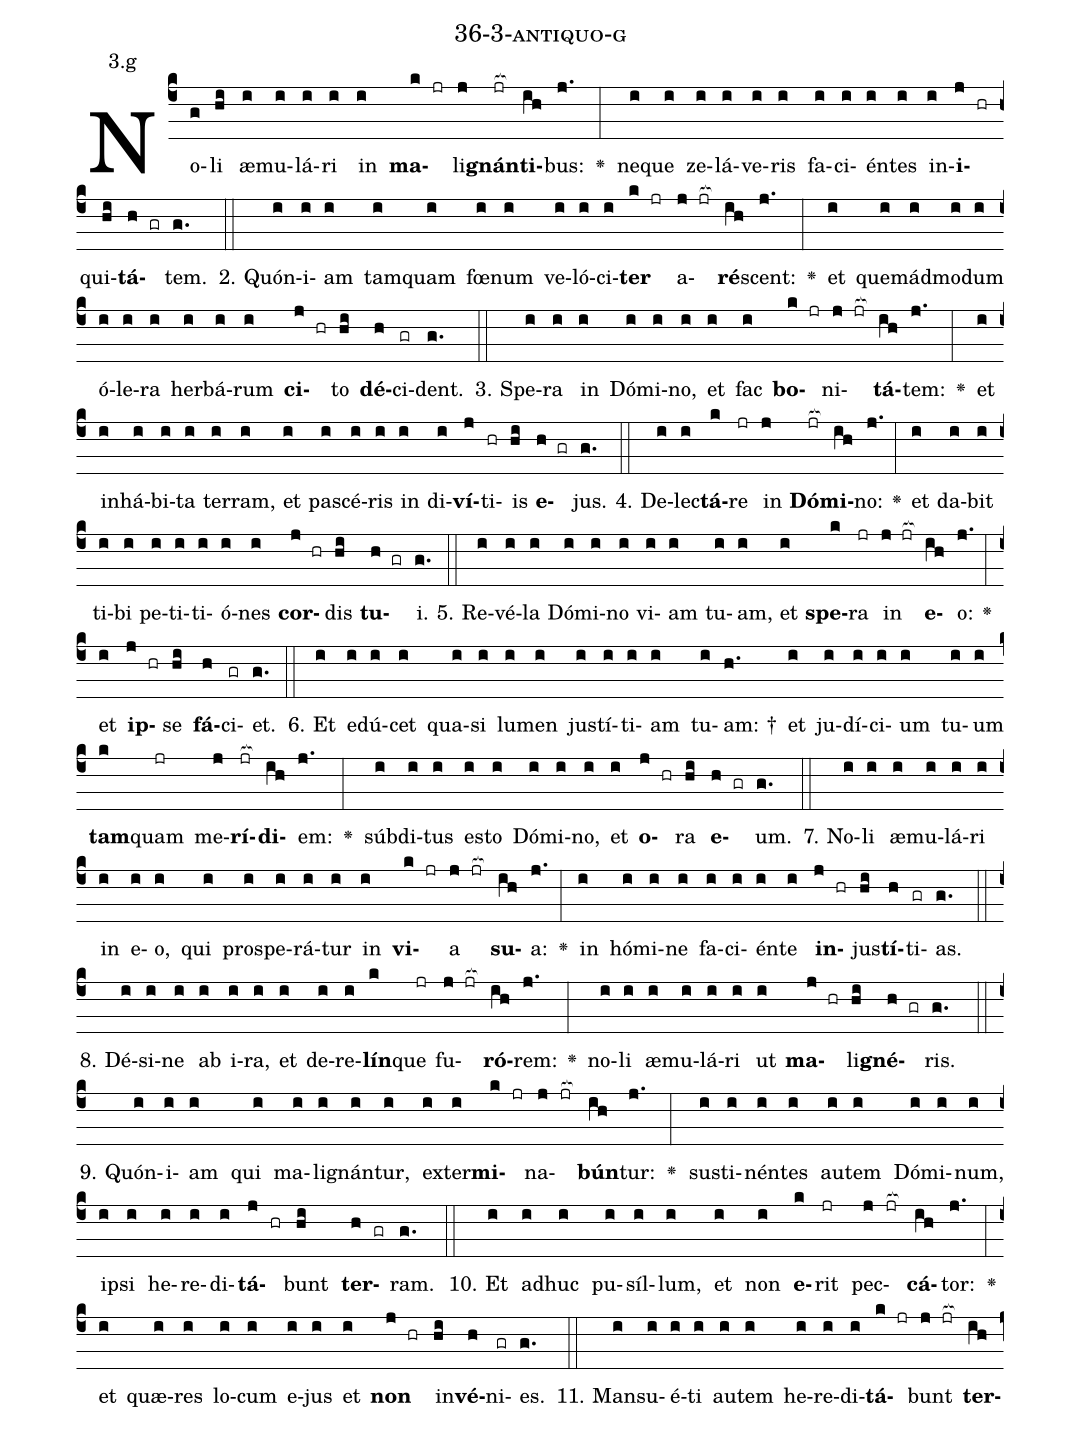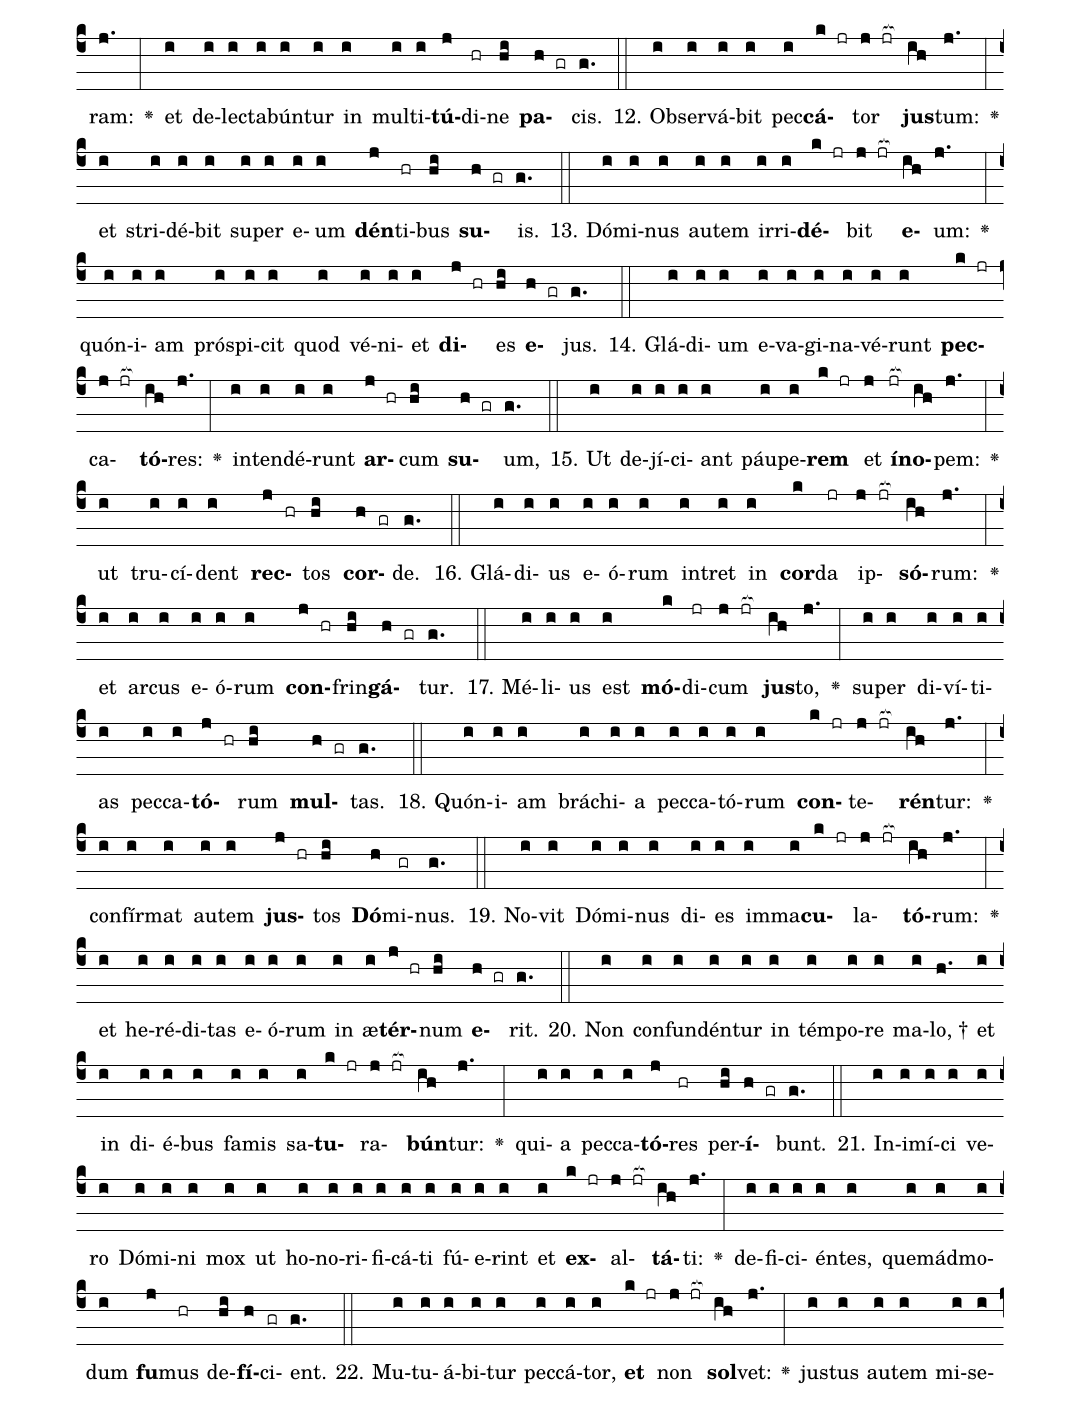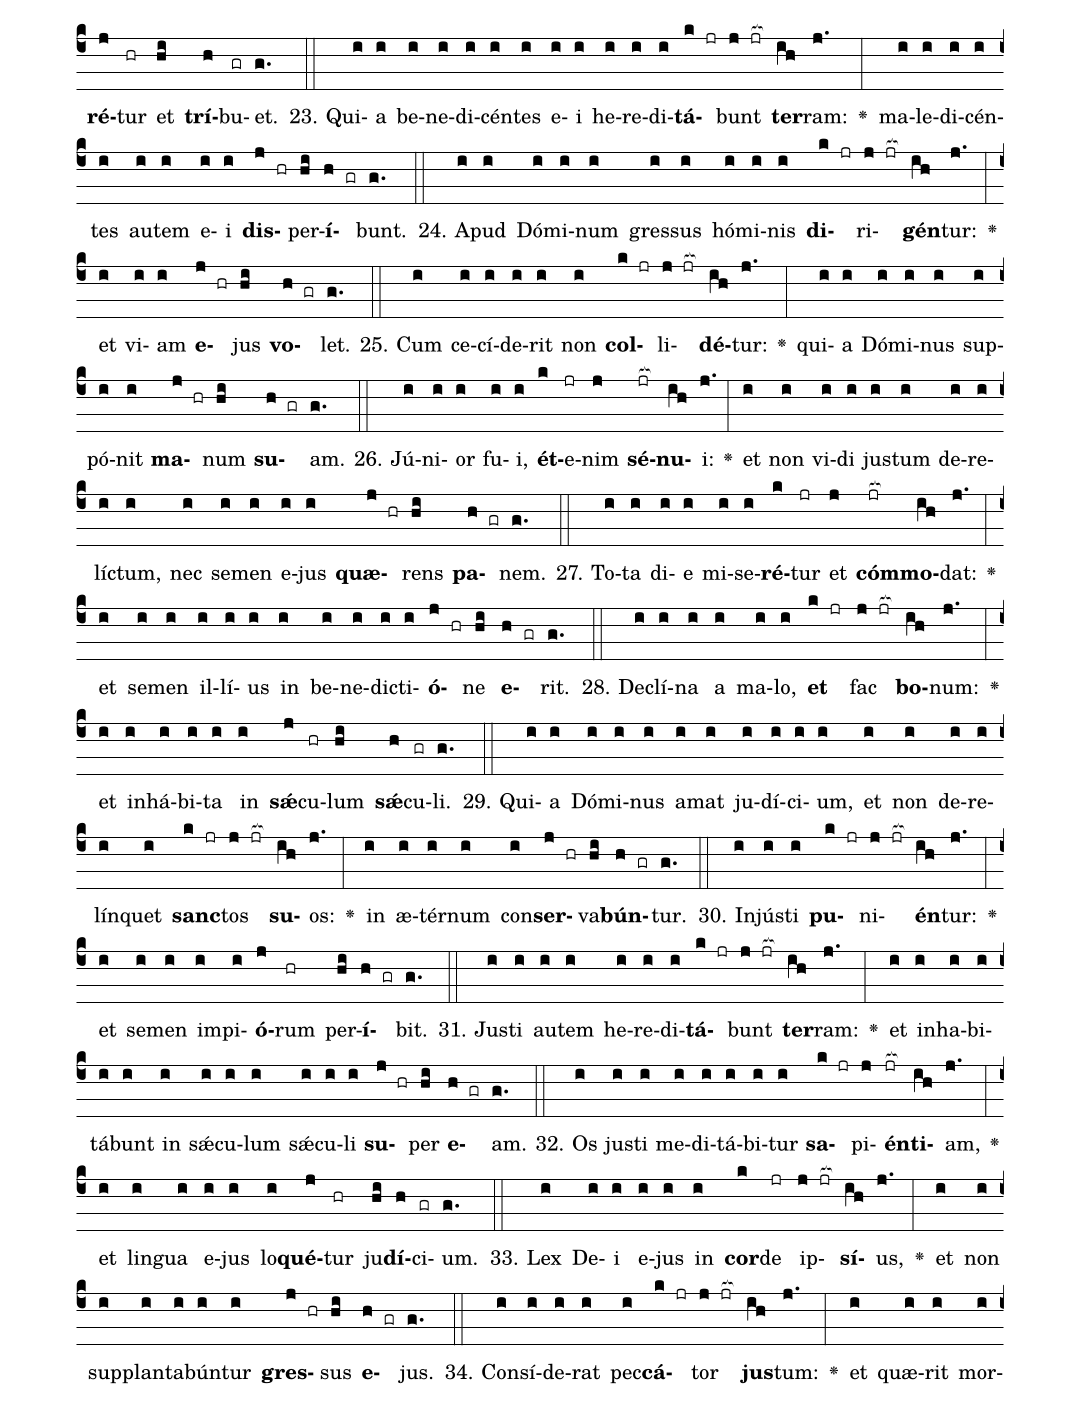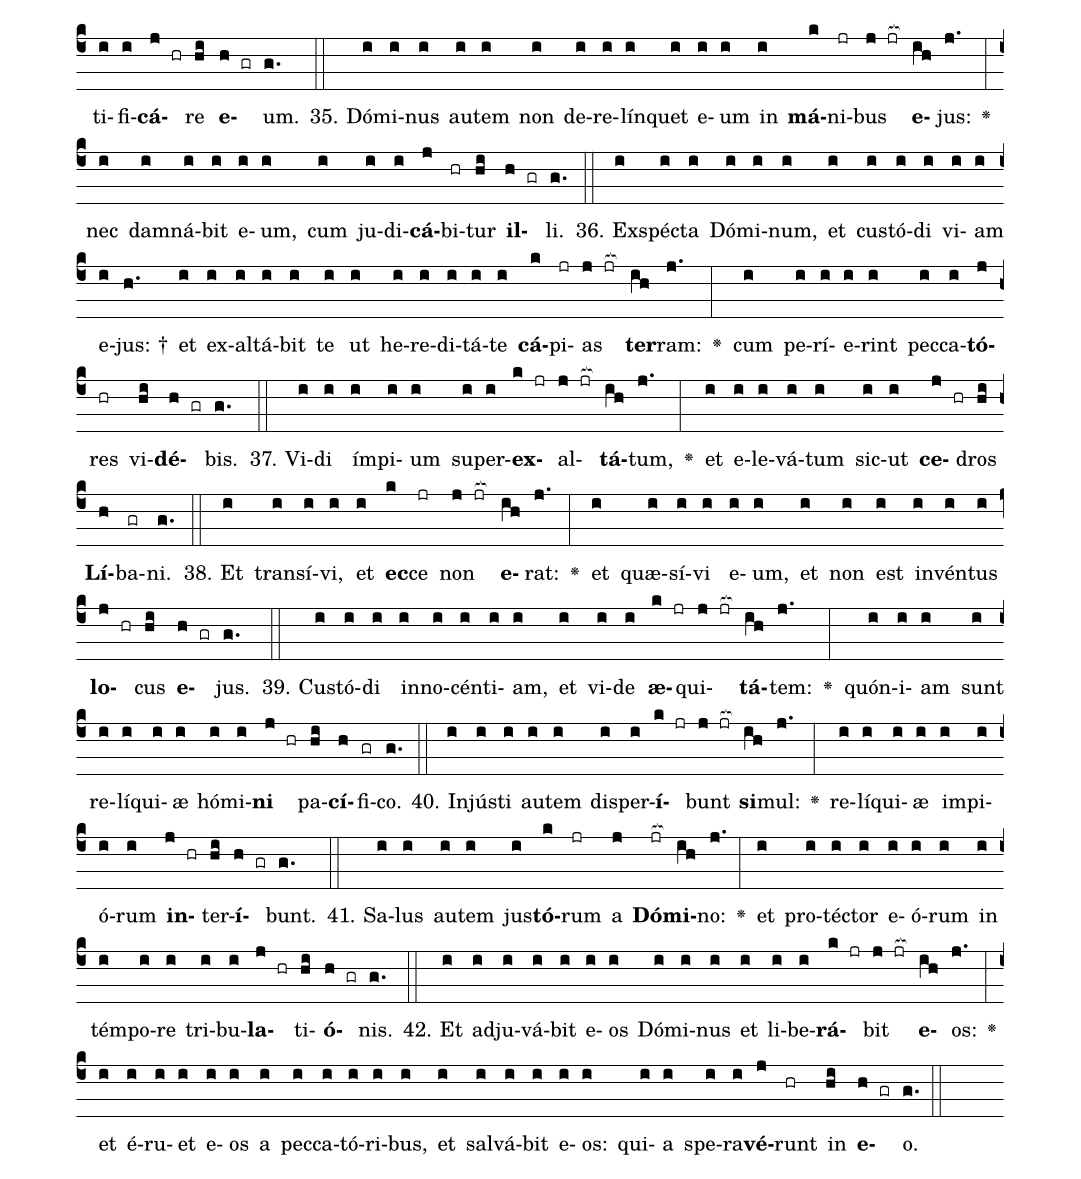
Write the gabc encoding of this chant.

name: 36-3-antiquo-g;
annotation: 3.g;
%%
(c4)No(g)li(hi) æ(i)mu(i)lá(i)ri(i) in(i) <b>ma</b>(k jr)li(j)<b>gnán</b>(jr[ocb:1{])<b>ti</b>(ih[ocb:0}])bus:(j.) <v>\greheightstar</v>(:) ne(i)que(i) ze(i)lá(i)ve(i)ris(i) fa(i)ci(i)én(i)tes(i) in(i)<b>i</b>(j hr)qui(hi)<b>tá</b>(h gr)tem.(g.) (::)
2. Quón(i)i(i)am(i) tam(i)quam(i) fœ(i)num(i) ve(i)ló(i)ci(i)<b>ter</b>(k jr) a(j jr[ocb:1{])<b>ré</b>(ih[ocb:0}])scent:(j.) <v>\greheightstar</v>(:) et(i) quem(i)ád(i)mo(i)dum(i) ó(i)le(i)ra(i) her(i)bá(i)rum(i) <b>ci</b>(j hr)to(hi) <b>dé</b>(h)ci(gr)dent.(g.) (::)
3. Spe(i)ra(i) in(i) Dó(i)mi(i)no,(i) et(i) fac(i) <b>bo</b>(k jr)ni(j jr[ocb:1{])<b>tá</b>(ih[ocb:0}])tem:(j.) <v>\greheightstar</v>(:) et(i) in(i)há(i)bi(i)ta(i) ter(i)ram,(i) et(i) pa(i)scé(i)ris(i) in(i) di(i)<b>ví</b>(j)ti(hr)is(hi) <b>e</b>(h gr)jus.(g.) (::)
4. De(i)lec(i)<b>tá</b>(k)re(jr) in(j) <b>Dó</b>(jr[ocb:1{])<b>mi</b>(ih[ocb:0}])no:(j.) <v>\greheightstar</v>(:) et(i) da(i)bit(i) ti(i)bi(i) pe(i)ti(i)ti(i)ó(i)nes(i) <b>cor</b>(j hr)dis(hi) <b>tu</b>(h gr)i.(g.) (::)
5. Re(i)vé(i)la(i) Dó(i)mi(i)no(i) vi(i)am(i) tu(i)am,(i) et(i) <b>spe</b>(k)ra(jr) in(j jr[ocb:1{]) <b>e</b>(ih[ocb:0}])o:(j.) <v>\greheightstar</v>(:) et(i) <b>ip</b>(j hr)se(hi) <b>fá</b>(h)ci(gr)et.(g.) (::)
6. Et(i) e(i)dú(i)cet(i) qua(i)si(i) lu(i)men(i) jus(i)tí(i)ti(i)am(i) tu(i)am: †(h.) et(i) ju(i)dí(i)ci(i)um(i) tu(i)um(i) <b>tam</b>(k)quam(jr) me(j)<b>rí</b>(jr[ocb:1{])<b>di</b>(ih[ocb:0}])em:(j.) <v>\greheightstar</v>(:) súb(i)di(i)tus(i) es(i)to(i) Dó(i)mi(i)no,(i) et(i) <b>o</b>(j hr)ra(hi) <b>e</b>(h gr)um.(g.) (::)
7. No(i)li(i) æ(i)mu(i)lá(i)ri(i) in(i) e(i)o,(i) qui(i) pro(i)spe(i)rá(i)tur(i) in(i) <b>vi</b>(k jr)a(j jr[ocb:1{]) <b>su</b>(ih[ocb:0}])a:(j.) <v>\greheightstar</v>(:) in(i) hó(i)mi(i)ne(i) fa(i)ci(i)én(i)te(i) <b>in</b>(j hr)jus(hi)<b>tí</b>(h)ti(gr)as.(g.) (::)
8. Dé(i)si(i)ne(i) ab(i) i(i)ra,(i) et(i) de(i)re(i)<b>lín</b>(k)que(jr) fu(j jr[ocb:1{])<b>ró</b>(ih[ocb:0}])rem:(j.) <v>\greheightstar</v>(:) no(i)li(i) æ(i)mu(i)lá(i)ri(i) ut(i) <b>ma</b>(j hr)li(hi)<b>gné</b>(h gr)ris.(g.) (::)
9. Quón(i)i(i)am(i) qui(i) ma(i)li(i)gnán(i)tur,(i) ex(i)ter(i)<b>mi</b>(k jr)na(j jr[ocb:1{])<b>bún</b>(ih[ocb:0}])tur:(j.) <v>\greheightstar</v>(:) sus(i)ti(i)nén(i)tes(i) au(i)tem(i) Dó(i)mi(i)num,(i) ip(i)si(i) he(i)re(i)di(i)<b>tá</b>(j hr)bunt(hi) <b>ter</b>(h gr)ram.(g.) (::)
10. Et(i) ad(i)huc(i) pu(i)síl(i)lum,(i) et(i) non(i) <b>e</b>(k)rit(jr) pec(j jr[ocb:1{])<b>cá</b>(ih[ocb:0}])tor:(j.) <v>\greheightstar</v>(:) et(i) quæ(i)res(i) lo(i)cum(i) e(i)jus(i) et(i) <b>non</b>(j hr) in(hi)<b>vé</b>(h)ni(gr)es.(g.) (::)
11. Man(i)su(i)é(i)ti(i) au(i)tem(i) he(i)re(i)di(i)<b>tá</b>(k jr)bunt(j jr[ocb:1{]) <b>ter</b>(ih[ocb:0}])ram:(j.) <v>\greheightstar</v>(:) et(i) de(i)lec(i)ta(i)bún(i)tur(i) in(i) mul(i)ti(i)<b>tú</b>(j)di(hr)ne(hi) <b>pa</b>(h gr)cis.(g.) (::)
12. Ob(i)ser(i)vá(i)bit(i) pec(i)<b>cá</b>(k jr)tor(j jr[ocb:1{]) <b>jus</b>(ih[ocb:0}])tum:(j.) <v>\greheightstar</v>(:) et(i) stri(i)dé(i)bit(i) su(i)per(i) e(i)um(i) <b>dén</b>(j)ti(hr)bus(hi) <b>su</b>(h gr)is.(g.) (::)
13. Dó(i)mi(i)nus(i) au(i)tem(i) ir(i)ri(i)<b>dé</b>(k jr)bit(j jr[ocb:1{]) <b>e</b>(ih[ocb:0}])um:(j.) <v>\greheightstar</v>(:) quón(i)i(i)am(i) pró(i)spi(i)cit(i) quod(i) vé(i)ni(i)et(i) <b>di</b>(j hr)es(hi) <b>e</b>(h gr)jus.(g.) (::)
14. Glá(i)di(i)um(i) e(i)va(i)gi(i)na(i)vé(i)runt(i) <b>pec</b>(k jr)ca(j jr[ocb:1{])<b>tó</b>(ih[ocb:0}])res:(j.) <v>\greheightstar</v>(:) in(i)ten(i)dé(i)runt(i) <b>ar</b>(j hr)cum(hi) <b>su</b>(h gr)um,(g.) (::)
15. Ut(i) de(i)jí(i)ci(i)ant(i) páu(i)pe(i)<b>rem</b>(k jr) et(j) <b>ín</b>(jr[ocb:1{])<b>o</b>(ih[ocb:0}])pem:(j.) <v>\greheightstar</v>(:) ut(i) tru(i)cí(i)dent(i) <b>rec</b>(j hr)tos(hi) <b>cor</b>(h gr)de.(g.) (::)
16. Glá(i)di(i)us(i) e(i)ó(i)rum(i) in(i)tret(i) in(i) <b>cor</b>(k)da(jr) ip(j jr[ocb:1{])<b>só</b>(ih[ocb:0}])rum:(j.) <v>\greheightstar</v>(:) et(i) ar(i)cus(i) e(i)ó(i)rum(i) <b>con</b>(j hr)frin(hi)<b>gá</b>(h gr)tur.(g.) (::)
17. Mé(i)li(i)us(i) est(i) <b>mó</b>(k)di(jr)cum(j jr[ocb:1{]) <b>jus</b>(ih[ocb:0}])to,(j.) <v>\greheightstar</v>(:) su(i)per(i) di(i)ví(i)ti(i)as(i) pec(i)ca(i)<b>tó</b>(j hr)rum(hi) <b>mul</b>(h gr)tas.(g.) (::)
18. Quón(i)i(i)am(i) brá(i)chi(i)a(i) pec(i)ca(i)tó(i)rum(i) <b>con</b>(k jr)te(j jr[ocb:1{])<b>rén</b>(ih[ocb:0}])tur:(j.) <v>\greheightstar</v>(:) con(i)fír(i)mat(i) au(i)tem(i) <b>jus</b>(j hr)tos(hi) <b>Dó</b>(h)mi(gr)nus.(g.) (::)
19. No(i)vit(i) Dó(i)mi(i)nus(i) di(i)es(i) im(i)ma(i)<b>cu</b>(k jr)la(j jr[ocb:1{])<b>tó</b>(ih[ocb:0}])rum:(j.) <v>\greheightstar</v>(:) et(i) he(i)ré(i)di(i)tas(i) e(i)ó(i)rum(i) in(i) æ(i)<b>tér</b>(j hr)num(hi) <b>e</b>(h gr)rit.(g.) (::)
20. Non(i) con(i)fun(i)dén(i)tur(i) in(i) tém(i)po(i)re(i) ma(i)lo, †(h.) et(i) in(i) di(i)é(i)bus(i) fa(i)mis(i) sa(i)<b>tu</b>(k jr)ra(j jr[ocb:1{])<b>bún</b>(ih[ocb:0}])tur:(j.) <v>\greheightstar</v>(:) qui(i)a(i) pec(i)ca(i)<b>tó</b>(j)res(hr) per(hi)<b>í</b>(h gr)bunt.(g.) (::)
21. In(i)i(i)mí(i)ci(i) ve(i)ro(i) Dó(i)mi(i)ni(i) mox(i) ut(i) ho(i)no(i)ri(i)fi(i)cá(i)ti(i) fú(i)e(i)rint(i) et(i) <b>ex</b>(k jr)al(j jr[ocb:1{])<b>tá</b>(ih[ocb:0}])ti:(j.) <v>\greheightstar</v>(:) de(i)fi(i)ci(i)én(i)tes,(i) quem(i)ád(i)mo(i)dum(i) <b>fu</b>(j)mus(hr) de(hi)<b>fí</b>(h)ci(gr)ent.(g.) (::)
22. Mu(i)tu(i)á(i)bi(i)tur(i) pec(i)cá(i)tor,(i) <b>et</b>(k jr) non(j jr[ocb:1{]) <b>sol</b>(ih[ocb:0}])vet:(j.) <v>\greheightstar</v>(:) jus(i)tus(i) au(i)tem(i) mi(i)se(i)<b>ré</b>(j)tur(hr) et(hi) <b>trí</b>(h)bu(gr)et.(g.) (::)
23. Qui(i)a(i) be(i)ne(i)di(i)cén(i)tes(i) e(i)i(i) he(i)re(i)di(i)<b>tá</b>(k jr)bunt(j jr[ocb:1{]) <b>ter</b>(ih[ocb:0}])ram:(j.) <v>\greheightstar</v>(:) ma(i)le(i)di(i)cén(i)tes(i) au(i)tem(i) e(i)i(i) <b>dis</b>(j hr)per(hi)<b>í</b>(h gr)bunt.(g.) (::)
24. A(i)pud(i) Dó(i)mi(i)num(i) gres(i)sus(i) hó(i)mi(i)nis(i) <b>di</b>(k jr)ri(j jr[ocb:1{])<b>gén</b>(ih[ocb:0}])tur:(j.) <v>\greheightstar</v>(:) et(i) vi(i)am(i) <b>e</b>(j hr)jus(hi) <b>vo</b>(h gr)let.(g.) (::)
25. Cum(i) ce(i)cí(i)de(i)rit(i) non(i) <b>col</b>(k jr)li(j jr[ocb:1{])<b>dé</b>(ih[ocb:0}])tur:(j.) <v>\greheightstar</v>(:) qui(i)a(i) Dó(i)mi(i)nus(i) sup(i)pó(i)nit(i) <b>ma</b>(j hr)num(hi) <b>su</b>(h gr)am.(g.) (::)
26. Jú(i)ni(i)or(i) fu(i)i,(i) <b>ét</b>(k)e(jr)nim(j) <b>sé</b>(jr[ocb:1{])<b>nu</b>(ih[ocb:0}])i:(j.) <v>\greheightstar</v>(:) et(i) non(i) vi(i)di(i) jus(i)tum(i) de(i)re(i)líc(i)tum,(i) nec(i) se(i)men(i) e(i)jus(i) <b>quæ</b>(j hr)rens(hi) <b>pa</b>(h gr)nem.(g.) (::)
27. To(i)ta(i) di(i)e(i) mi(i)se(i)<b>ré</b>(k)tur(jr) et(j) <b>cóm</b>(jr[ocb:1{])<b>mo</b>(ih[ocb:0}])dat:(j.) <v>\greheightstar</v>(:) et(i) se(i)men(i) il(i)lí(i)us(i) in(i) be(i)ne(i)dic(i)ti(i)<b>ó</b>(j hr)ne(hi) <b>e</b>(h gr)rit.(g.) (::)
28. De(i)clí(i)na(i) a(i) ma(i)lo,(i) <b>et</b>(k jr) fac(j jr[ocb:1{]) <b>bo</b>(ih[ocb:0}])num:(j.) <v>\greheightstar</v>(:) et(i) in(i)há(i)bi(i)ta(i) in(i) <b>sǽ</b>(j)cu(hr)lum(hi) <b>sǽ</b>(h)cu(gr)li.(g.) (::)
29. Qui(i)a(i) Dó(i)mi(i)nus(i) a(i)mat(i) ju(i)dí(i)ci(i)um,(i) et(i) non(i) de(i)re(i)lín(i)quet(i) <b>sanc</b>(k jr)tos(j jr[ocb:1{]) <b>su</b>(ih[ocb:0}])os:(j.) <v>\greheightstar</v>(:) in(i) æ(i)tér(i)num(i) con(i)<b>ser</b>(j hr)va(hi)<b>bún</b>(h gr)tur.(g.) (::)
30. In(i)jús(i)ti(i) <b>pu</b>(k jr)ni(j jr[ocb:1{])<b>én</b>(ih[ocb:0}])tur:(j.) <v>\greheightstar</v>(:) et(i) se(i)men(i) im(i)pi(i)<b>ó</b>(j)rum(hr) per(hi)<b>í</b>(h gr)bit.(g.) (::)
31. Jus(i)ti(i) au(i)tem(i) he(i)re(i)di(i)<b>tá</b>(k jr)bunt(j jr[ocb:1{]) <b>ter</b>(ih[ocb:0}])ram:(j.) <v>\greheightstar</v>(:) et(i) in(i)ha(i)bi(i)tá(i)bunt(i) in(i) sǽ(i)cu(i)lum(i) sǽ(i)cu(i)li(i) <b>su</b>(j hr)per(hi) <b>e</b>(h gr)am.(g.) (::)
32. Os(i) jus(i)ti(i) me(i)di(i)tá(i)bi(i)tur(i) <b>sa</b>(k jr)pi(j)<b>én</b>(jr[ocb:1{])<b>ti</b>(ih[ocb:0}])am,(j.) <v>\greheightstar</v>(:) et(i) lin(i)gua(i) e(i)jus(i) lo(i)<b>qué</b>(j)tur(hr) ju(hi)<b>dí</b>(h)ci(gr)um.(g.) (::)
33. Lex(i) De(i)i(i) e(i)jus(i) in(i) <b>cor</b>(k)de(jr) ip(j jr[ocb:1{])<b>sí</b>(ih[ocb:0}])us,(j.) <v>\greheightstar</v>(:) et(i) non(i) sup(i)plan(i)ta(i)bún(i)tur(i) <b>gres</b>(j hr)sus(hi) <b>e</b>(h gr)jus.(g.) (::)
34. Con(i)sí(i)de(i)rat(i) pec(i)<b>cá</b>(k jr)tor(j jr[ocb:1{]) <b>jus</b>(ih[ocb:0}])tum:(j.) <v>\greheightstar</v>(:) et(i) quæ(i)rit(i) mor(i)ti(i)fi(i)<b>cá</b>(j hr)re(hi) <b>e</b>(h gr)um.(g.) (::)
35. Dó(i)mi(i)nus(i) au(i)tem(i) non(i) de(i)re(i)lín(i)quet(i) e(i)um(i) in(i) <b>má</b>(k)ni(jr)bus(j jr[ocb:1{]) <b>e</b>(ih[ocb:0}])jus:(j.) <v>\greheightstar</v>(:) nec(i) dam(i)ná(i)bit(i) e(i)um,(i) cum(i) ju(i)di(i)<b>cá</b>(j)bi(hr)tur(hi) <b>il</b>(h gr)li.(g.) (::)
36. Ex(i)spéc(i)ta(i) Dó(i)mi(i)num,(i) et(i) cus(i)tó(i)di(i) vi(i)am(i) e(i)jus: †(h.) et(i) ex(i)al(i)tá(i)bit(i) te(i) ut(i) he(i)re(i)di(i)tá(i)te(i) <b>cá</b>(k)pi(jr)as(j jr[ocb:1{]) <b>ter</b>(ih[ocb:0}])ram:(j.) <v>\greheightstar</v>(:) cum(i) pe(i)rí(i)e(i)rint(i) pec(i)ca(i)<b>tó</b>(j)res(hr) vi(hi)<b>dé</b>(h gr)bis.(g.) (::)
37. Vi(i)di(i) ím(i)pi(i)um(i) su(i)per(i)<b>ex</b>(k jr)al(j jr[ocb:1{])<b>tá</b>(ih[ocb:0}])tum,(j.) <v>\greheightstar</v>(:) et(i) e(i)le(i)vá(i)tum(i) sic(i)ut(i) <b>ce</b>(j hr)dros(hi) <b>Lí</b>(h)ba(gr)ni.(g.) (::)
38. Et(i) trans(i)í(i)vi,(i) et(i) <b>ec</b>(k)ce(jr) non(j jr[ocb:1{]) <b>e</b>(ih[ocb:0}])rat:(j.) <v>\greheightstar</v>(:) et(i) quæ(i)sí(i)vi(i) e(i)um,(i) et(i) non(i) est(i) in(i)vén(i)tus(i) <b>lo</b>(j hr)cus(hi) <b>e</b>(h gr)jus.(g.) (::)
39. Cus(i)tó(i)di(i) in(i)no(i)cén(i)ti(i)am,(i) et(i) vi(i)de(i) <b>æ</b>(k jr)qui(j jr[ocb:1{])<b>tá</b>(ih[ocb:0}])tem:(j.) <v>\greheightstar</v>(:) quón(i)i(i)am(i) sunt(i) re(i)lí(i)qui(i)æ(i) hó(i)mi(i)<b>ni</b>(j hr) pa(hi)<b>cí</b>(h)fi(gr)co.(g.) (::)
40. In(i)jús(i)ti(i) au(i)tem(i) dis(i)per(i)<b>í</b>(k jr)bunt(j jr[ocb:1{]) <b>si</b>(ih[ocb:0}])mul:(j.) <v>\greheightstar</v>(:) re(i)lí(i)qui(i)æ(i) im(i)pi(i)ó(i)rum(i) <b>in</b>(j hr)ter(hi)<b>í</b>(h gr)bunt.(g.) (::)
41. Sa(i)lus(i) au(i)tem(i) jus(i)<b>tó</b>(k)rum(jr) a(j) <b>Dó</b>(jr[ocb:1{])<b>mi</b>(ih[ocb:0}])no:(j.) <v>\greheightstar</v>(:) et(i) pro(i)téc(i)tor(i) e(i)ó(i)rum(i) in(i) tém(i)po(i)re(i) tri(i)bu(i)<b>la</b>(j hr)ti(hi)<b>ó</b>(h gr)nis.(g.) (::)
42. Et(i) ad(i)ju(i)vá(i)bit(i) e(i)os(i) Dó(i)mi(i)nus(i) et(i) li(i)be(i)<b>rá</b>(k jr)bit(j jr[ocb:1{]) <b>e</b>(ih[ocb:0}])os:(j.) <v>\greheightstar</v>(:) et(i) é(i)ru(i)et(i) e(i)os(i) a(i) pec(i)ca(i)tó(i)ri(i)bus,(i) et(i) sal(i)vá(i)bit(i) e(i)os:(i) qui(i)a(i) spe(i)ra(i)<b>vé</b>(j)runt(hr) in(hi) <b>e</b>(h gr)o.(g.) (::)
